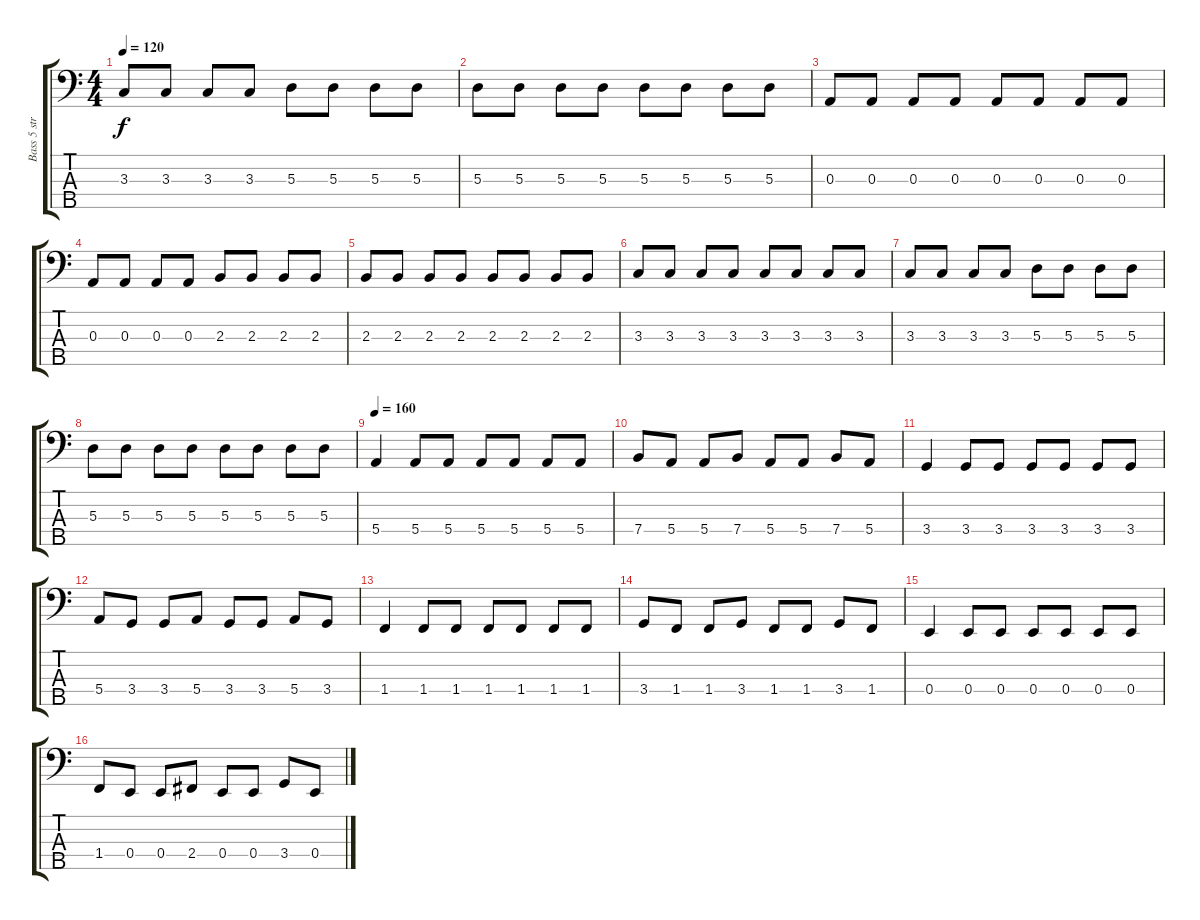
\track ("Bass 5 strings" "Bass 5 str") {instrument electricbassfinger}
\staff {score tabs}
\tuning (G2 D2 A1 E1 B0) {hide}
\ts (4 4)
\tempo 120
\clef f4
\ks c
3.3.8{dy f} 3.3.8 3.3.8 3.3.8 5.3.8 5.3.8 5.3.8 5.3.8 |
5.3.8 5.3.8 5.3.8 5.3.8 5.3.8 5.3.8 5.3.8 5.3.8 |
0.3.8 0.3.8 0.3.8 0.3.8 0.3.8 0.3.8 0.3.8 0.3.8 |
0.3.8 0.3.8 0.3.8 0.3.8 2.3.8 2.3.8 2.3.8 2.3.8 |
2.3.8 2.3.8 2.3.8 2.3.8 2.3.8 2.3.8 2.3.8 2.3.8 |
3.3.8 3.3.8 3.3.8 3.3.8 3.3.8 3.3.8 3.3.8 3.3.8 |
3.3.8 3.3.8 3.3.8 3.3.8 5.3.8 5.3.8 5.3.8 5.3.8 |
5.3.8 5.3.8 5.3.8 5.3.8 5.3.8 5.3.8 5.3.8 5.3.8 |
\tempo 160
5.4.4 5.4.8 5.4.8 5.4.8 5.4.8 5.4.8 5.4.8 |
7.4.8 5.4.8 5.4.8 7.4.8 5.4.8 5.4.8 7.4.8 5.4.8 |
3.4.4 3.4.8 3.4.8 3.4.8 3.4.8 3.4.8 3.4.8 |
5.4.8 3.4.8 3.4.8 5.4.8 3.4.8 3.4.8 5.4.8 3.4.8 |
1.4.4 1.4.8 1.4.8 1.4.8 1.4.8 1.4.8 1.4.8 |
3.4.8 1.4.8 1.4.8 3.4.8 1.4.8 1.4.8 3.4.8 1.4.8 |
0.4.4 0.4.8 0.4.8 0.4.8 0.4.8 0.4.8 0.4.8 |
1.4.8 0.4.8 0.4.8 2.4.8 0.4.8 0.4.8 3.4.8 0.4.8
